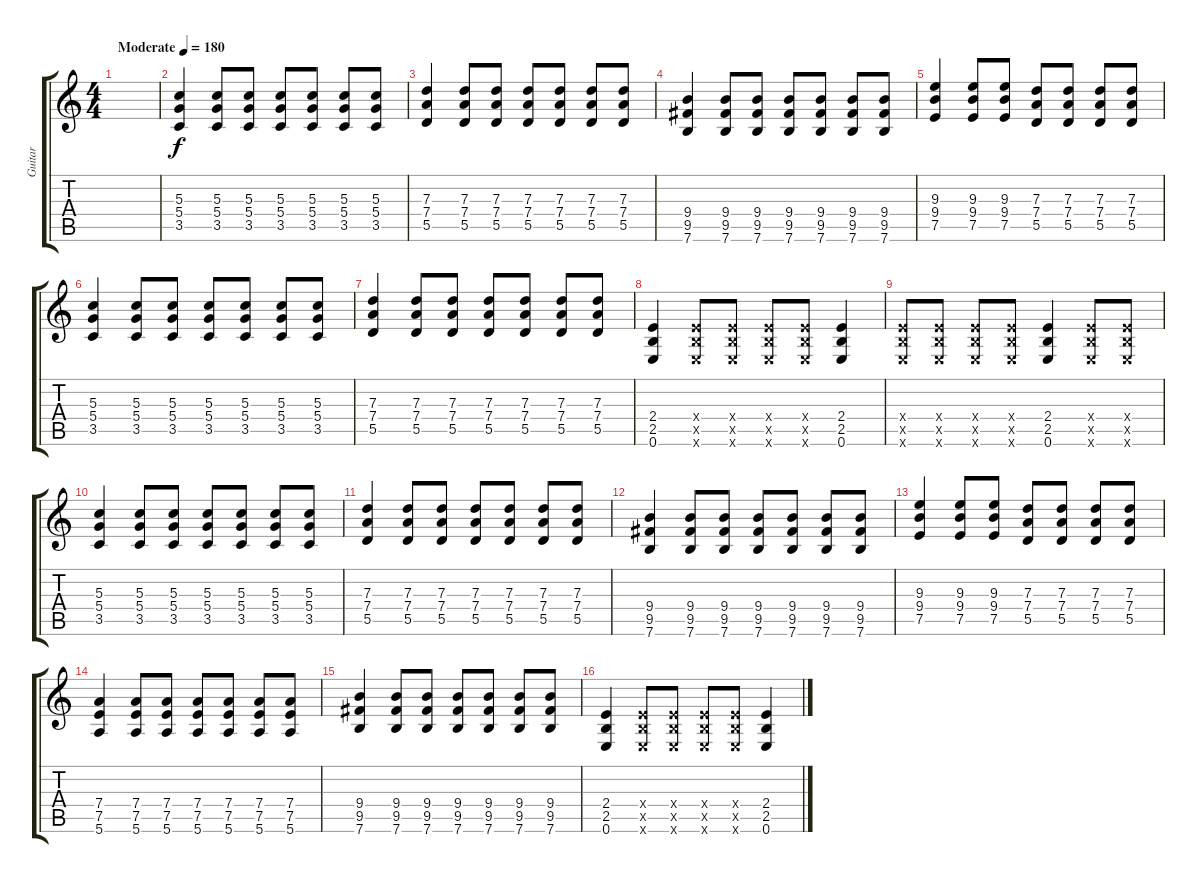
\track ("Guitar" "Guitar") {instrument overdrivenguitar}
\staff {score tabs}
\tuning (E4 B3 G3 D3 A2 E2) {hide}
\ts (4 4)
\tempo (180 "Moderate")
\clef g2
\ks c
|
(5.3 5.4 3.5).4 (5.3 5.4 3.5).8 (5.3 5.4 3.5).8 (5.3 5.4 3.5).8 (5.3 5.4 3.5).8 (5.3 5.4 3.5).8 (5.3 5.4 3.5).8 |
(7.3 7.4 5.5).4 (7.3 7.4 5.5).8 (7.3 7.4 5.5).8 (7.3 7.4 5.5).8 (7.3 7.4 5.5).8 (7.3 7.4 5.5).8 (7.3 7.4 5.5).8 |
(9.4 9.5 7.6).4 (9.4 9.5 7.6).8 (9.4 9.5 7.6).8 (9.4 9.5 7.6).8 (9.4 9.5 7.6).8 (9.4 9.5 7.6).8 (9.4 9.5 7.6).8 |
(9.3 9.4 7.5).4 (9.3 9.4 7.5).8 (9.3 9.4 7.5).8 (7.3 7.4 5.5).8 (7.3 7.4 5.5).8 (7.3 7.4 5.5).8 (7.3 7.4 5.5).8 |
(5.3 5.4 3.5).4 (5.3 5.4 3.5).8 (5.3 5.4 3.5).8 (5.3 5.4 3.5).8 (5.3 5.4 3.5).8 (5.3 5.4 3.5).8 (5.3 5.4 3.5).8 |
(7.3 7.4 5.5).4 (7.3 7.4 5.5).8 (7.3 7.4 5.5).8 (7.3 7.4 5.5).8 (7.3 7.4 5.5).8 (7.3 7.4 5.5).8 (7.3 7.4 5.5).8 |
(2.4 2.5 0.6).4 (2.4{x} 2.5{x} 0.6{x}).8 (2.4{x} 2.5{x} 0.6{x}).8 (2.4{x} 2.5{x} 0.6{x}).8 (2.4{x} 2.5{x} 0.6{x}).8 (2.4 2.5 0.6).4 |
(2.4{x} 2.5{x} 0.6{x}).8 (2.4{x} 2.5{x} 0.6{x}).8 (2.4{x} 2.5{x} 0.6{x}).8 (2.4{x} 2.5{x} 0.6{x}).8 (2.4 2.5 0.6).4 (2.4{x} 2.5{x} 0.6{x}).8 (2.4{x} 2.5{x} 0.6{x}).8 |
(5.3 5.4 3.5).4 (5.3 5.4 3.5).8 (5.3 5.4 3.5).8 (5.3 5.4 3.5).8 (5.3 5.4 3.5).8 (5.3 5.4 3.5).8 (5.3 5.4 3.5).8 |
(7.3 7.4 5.5).4 (7.3 7.4 5.5).8 (7.3 7.4 5.5).8 (7.3 7.4 5.5).8 (7.3 7.4 5.5).8 (7.3 7.4 5.5).8 (7.3 7.4 5.5).8 |
(9.4 9.5 7.6).4 (9.4 9.5 7.6).8 (9.4 9.5 7.6).8 (9.4 9.5 7.6).8 (9.4 9.5 7.6).8 (9.4 9.5 7.6).8 (9.4 9.5 7.6).8 |
(9.3 9.4 7.5).4 (9.3 9.4 7.5).8 (9.3 9.4 7.5).8 (7.3 7.4 5.5).8 (7.3 7.4 5.5).8 (7.3 7.4 5.5).8 (7.3 7.4 5.5).8 |
(7.4 7.5 5.6).4 (7.4 7.5 5.6).8 (7.4 7.5 5.6).8 (7.4 7.5 5.6).8 (7.4 7.5 5.6).8 (7.4 7.5 5.6).8 (7.4 7.5 5.6).8 |
(9.4 9.5 7.6).4 (9.4 9.5 7.6).8 (9.4 9.5 7.6).8 (9.4 9.5 7.6).8 (9.4 9.5 7.6).8 (9.4 9.5 7.6).8 (9.4 9.5 7.6).8 |
(2.4 2.5 0.6).4 (2.4{x} 2.5{x} 0.6{x}).8 (2.4{x} 2.5{x} 0.6{x}).8 (2.4{x} 2.5{x} 0.6{x}).8 (2.4{x} 2.5{x} 0.6{x}).8 (2.4 2.5 0.6).4
